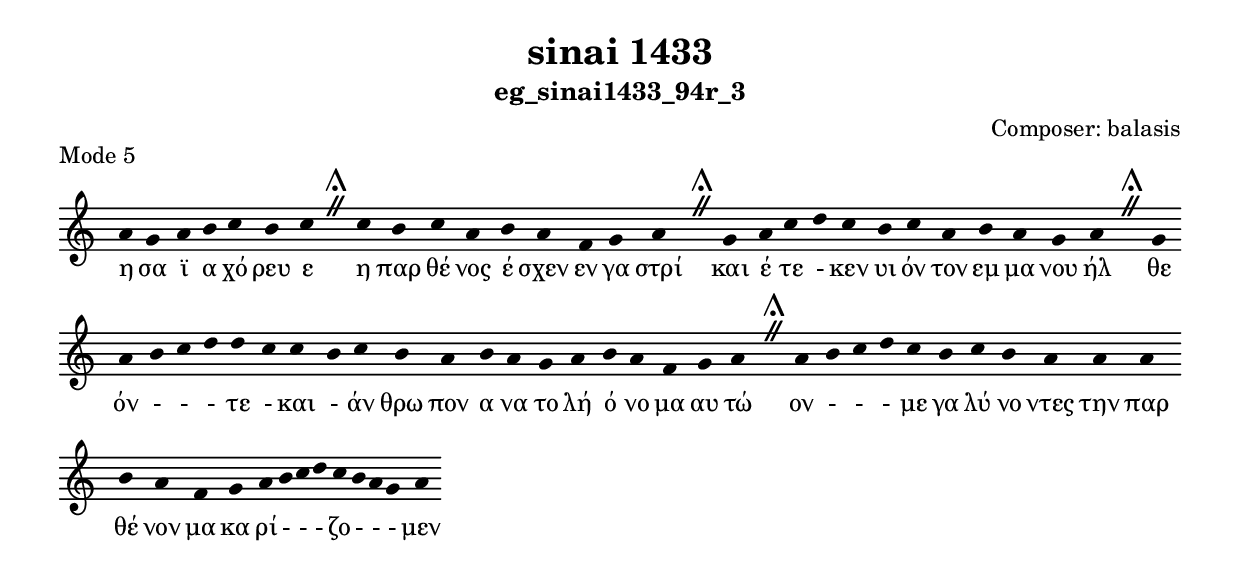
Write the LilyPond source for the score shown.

\include "gregorian.ly"

	\header {
 	  title = "sinai 1433"
	  subtitle = "eg_sinai1433_94r_3"
	  composer = "Composer: balasis"
	  piece = "Mode 5"
	}

	chant = {
	  a'4 g'4 a'4 b'4 c''4 b'4 c''4 \divisioMaior
 c''4 b'4 c''4 a'4 b'4 a'4 f'4 g'4 a'4 \divisioMaior
 g'4 a'4 c''4 d''4 c''4 b'4 c''4 a'4 b'4 a'4 g'4 a'4 \divisioMaior
 g'4 a'4 b'4 c''4 d''4 d''4 c''4 c''4 b'4 c''4 b'4 a'4 b'4 a'4 g'4 a'4 b'4 a'4 f'4 g'4 a'4 \divisioMaior
 a'4 b'4 c''4 d''4 c''4 b'4 c''4 b'4 a'4 a'4 a'4 b'4 a'4 f'4 g'4 a'4 b'4 c''4 d''4 c''4 b'4 a'4 g'4 a'4\finalis
	}

	verba = \lyricmode {η σα ϊ α χό ρευ ε 
η παρ θέ νος έ σχεν εν γα στρί 
και έ τε - κεν υι όν τον εμ μα νου ήλ 
θε όν -  -  - τε - και - άν θρω πον α να το λή ό νο μα αυ τώ 
ον -  -  - με γα λύ νο ντες την παρ θέ νον μα κα ρί -  -  - ζο -  -  - μεν 
	}


	\score {
	  \new Staff <<
	  \new Voice = "melody" \chant
	  \new Lyrics = "one" \lyricsto melody \verba
	  >>
	  \layout {
	    \context {
	      \Staff
	      \remove "Time_signature_engraver"
	      \remove "Bar_engraver"
	    }
	    \context {
	      \Voice
	      \remove "Stem_engraver"
	    }
	  }
	}